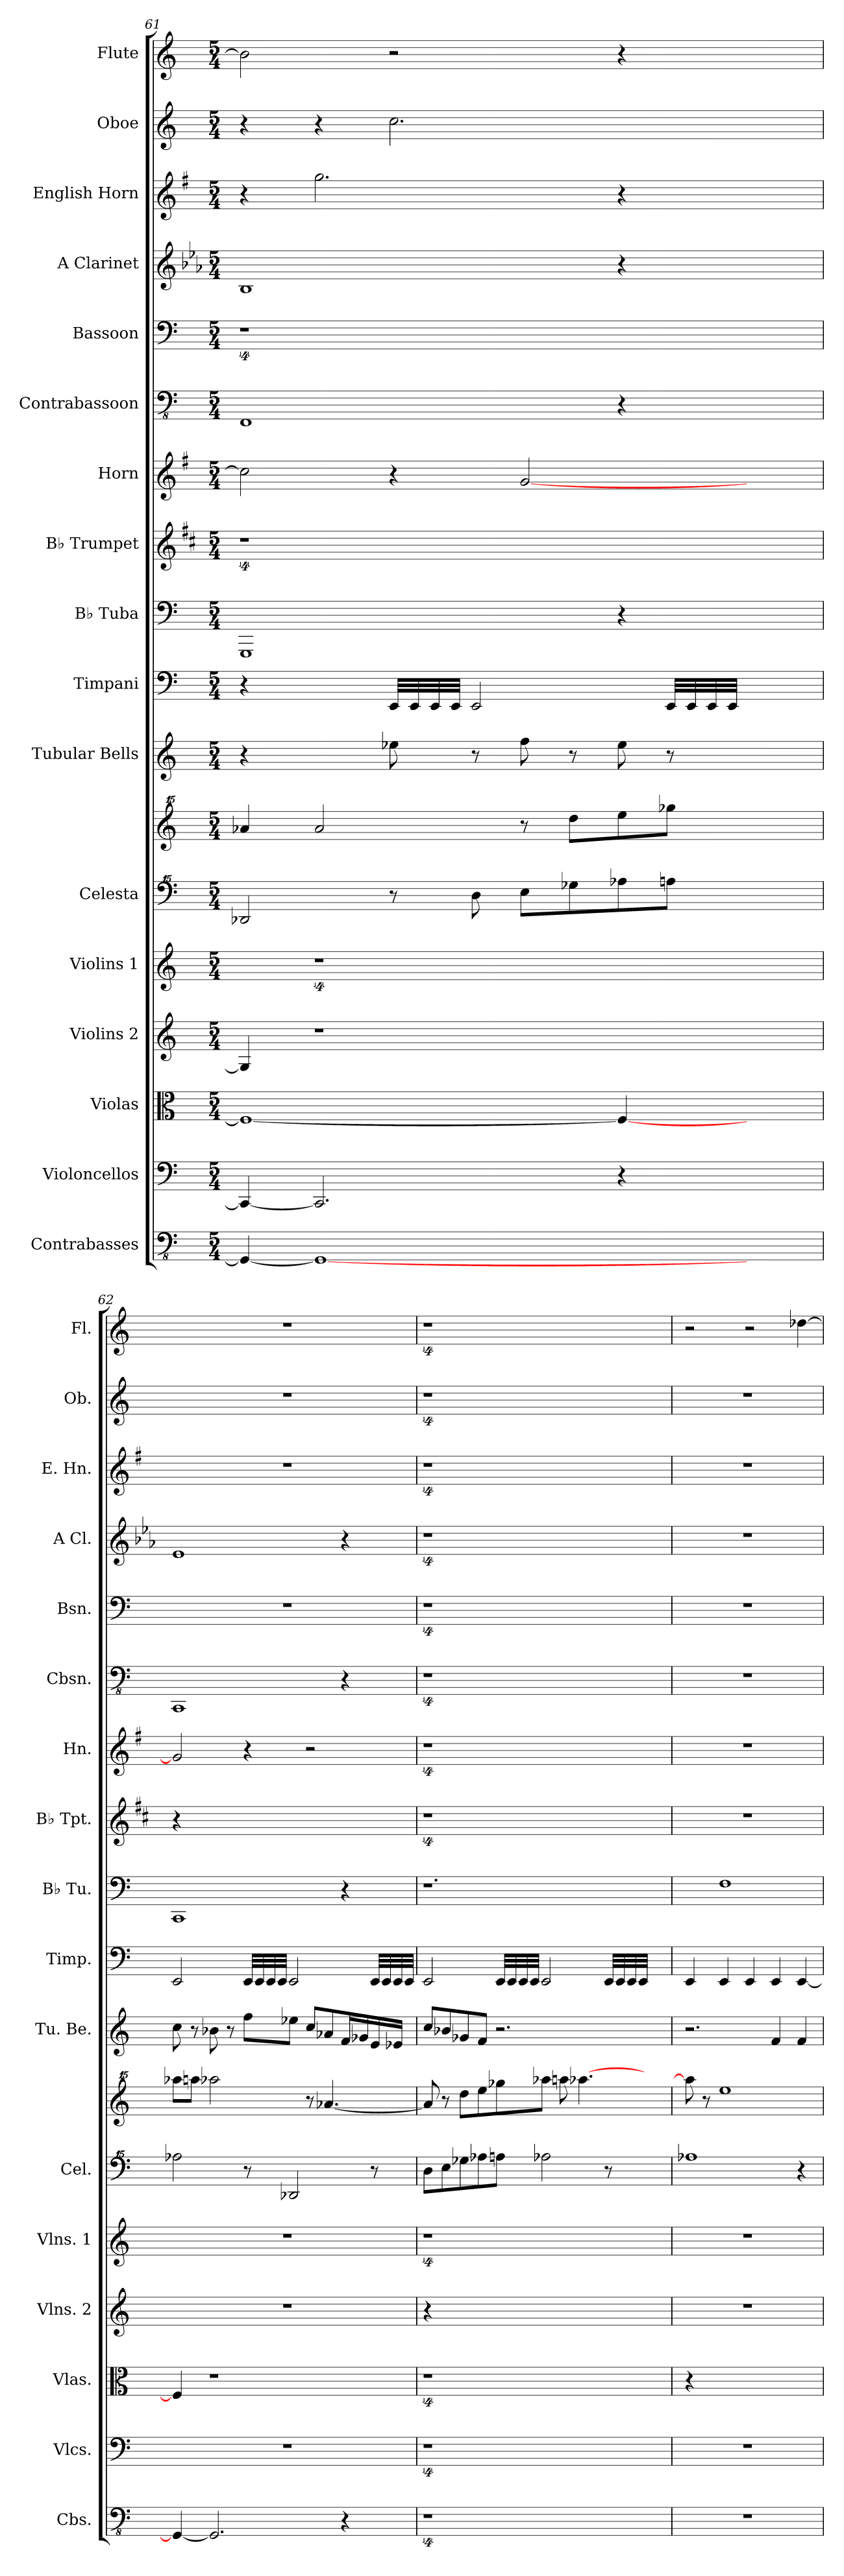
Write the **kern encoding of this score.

**kern	**kern	**kern	**kern	**kern	**kern	**kern	**kern	**kern	**kern	**kern	**kern	**kern	**kern	**kern	**kern	**kern	**kern
*part17	*part16	*part15	*part14	*part13	*part12	*part12	*part11	*part10	*part9	*part8	*part7	*part6	*part5	*part4	*part3	*part2	*part1
*staff18	*staff17	*staff16	*staff15	*staff14	*staff13	*staff12	*staff11	*staff10	*staff9	*staff8	*staff7	*staff6	*staff5	*staff4	*staff3	*staff2	*staff1
*I"Contrabasses	*I"Violoncellos	*I"Violas	*I"Violins 2	*I"Violins 1	*I"Celesta	*	*I"Tubular Bells	*I"Timpani	*I"B♭ Tuba	*I"B♭ Trumpet	*I"Horn	*I"Contrabassoon	*I"Bassoon	*I"A Clarinet	*I"English Horn	*I"Oboe	*I"Flute
*I'Cbs.	*I'Vlcs.	*I'Vlas.	*I'Vlns. 2	*I'Vlns. 1	*I'Cel.	*	*I'Tu. Be.	*I'Timp.	*I'B♭ Tu.	*I'B♭ Tpt.	*I'Hn.	*I'Cbsn.	*I'Bsn.	*I'A Cl.	*I'E. Hn.	*I'Ob.	*I'Fl.
*clefFv4	*clefF4	*clefC3	*clefG2	*clefG2	*clefF^^4	*clefG^^2	*clefG2	*clefF4	*clefF4	*clefG2	*clefG2	*clefFv4	*clefF4	*clefG2	*clefG2	*clefG2	*clefG2
*	*	*	*	*	*	*	*	*	*	*ITrd1c2	*ITrd4c7	*ITrd7c12	*	*ITrd2c3	*ITrd4c7	*	*
*k[]	*k[]	*k[]	*k[]	*k[]	*k[]	*k[]	*k[]	*k[]	*k[]	*k[]	*k[]	*k[]	*k[]	*k[]	*k[]	*k[]	*k[]
*C:	*C:	*C:	*C:	*C:	*C:	*C:	*C:	*C:	*C:	*C:	*C:	*C:	*C:	*C:	*C:	*C:	*C:
*M5/4	*M5/4	*M5/4	*M5/4	*M5/4	*M5/4	*M5/4	*M5/4	*M5/4	*M5/4	*M5/4	*M5/4	*M5/4	*M5/4	*M5/4	*M5/4	*M5/4	*M5/4
=61	=61	=61	=61	=61	=61	=61	=61	=61	=61	=61	=61	=61	=61	=61	=61	=61	=61
4GGG/_	4CC/_	1F_	4G/]	4ryy	2d-X/	4aaa-X/	4r	4r	1GGG	4%5r	2f\]	1FFFF	4%5r	1G	4r	4r	2b-\]
1GGG_	2.CC/]	.	1r	4%5r	.	2aaa-/	4ryy	4ryy	.	.	.	.	.	.	2.cc\	4r	.
.	.	.	.	.	8r	.	8ee-X\	32EE/LLL	.	.	4r	.	.	.	.	2.cc\	2r
.	.	.	.	.	.	.	.	32EE/	.	.	.	.	.	.	.	.	.
.	.	.	.	.	.	.	.	32EE/	.	.	.	.	.	.	.	.	.
.	.	.	.	.	.	.	.	32EE/JJJ	.	.	.	.	.	.	.	.	.
.	.	.	.	.	8dd\	.	8r	2EE/	.	.	.	.	.	.	.	.	.
.	.	.	.	.	8ee\L	8r	8ff\	.	.	.	[2c/	.	.	.	.	.	.
.	.	.	.	.	8gg-X\	8dddd\L	8r	.	.	.	.	.	.	.	.	.	.
.	4r	4F/_	.	.	8aa-X\	8eeee\	8ee-\	.	4r	.	.	4r	.	4r	4r	.	4r
.	.	.	.	.	8aan\J	8gggg-X\J	8r	32EE/LLL	.	.	.	.	.	.	.	.	.
.	.	.	.	.	.	.	.	32EE/	.	.	.	.	.	.	.	.	.
.	.	.	.	.	.	.	.	32EE/	.	.	.	.	.	.	.	.	.
.	.	.	.	.	.	.	.	32EE/JJJ	.	.	.	.	.	.	.	.	.
4ryy	4ryy	4ryy	4ryy	.	4ryy	4ryy	4ryy	4ryy	4ryy	4ryy	4ryy	4ryy	4ryy	4ryy	4ryy	4ryy	4ryy
!!LO:PB:g=z
=62	=62	=62	=62	=62	=62	=62	=62	=62	=62	=62	=62	=62	=62	=62	=62	=62	=62
4GGG/_	4%5r	4F/]	4%5r	4%5r	2aa-X\	8aaaa-X\L	8cc\	2EE/	1CC	4r	2c/]	1CCCC	4%5r	1c	4%5r	4%5r	4%5r
.	.	.	.	.	.	8aaaan\J	8r	.	.	.	.	.	.	.	.	.	.
2.GGG/]	.	1r	.	.	.	2aaaa-X\	8b-X\	.	.	1ryy	.	.	.	.	.	.	.
.	.	.	.	.	.	.	8r	.	.	.	.	.	.	.	.	.	.
.	.	.	.	.	8r	.	8ff\L	32EE/LLL	.	.	4r	.	.	.	.	.	.
.	.	.	.	.	.	.	.	32EE/	.	.	.	.	.	.	.	.	.
.	.	.	.	.	.	.	.	32EE/	.	.	.	.	.	.	.	.	.
.	.	.	.	.	.	.	.	32EE/JJJ	.	.	.	.	.	.	.	.	.
.	.	.	.	.	2d-X/	.	8ee-X\J	2EE/	.	.	.	.	.	.	.	.	.
.	.	.	.	.	.	8r	8cc/L	.	.	.	2r	.	.	.	.	.	.
.	.	.	.	.	.	[4.aaa-X/	8a-X/	.	.	.	.	.	.	.	.	.	.
4r	.	.	.	.	.	.	16f/L	.	4r	.	.	4r	.	4r	.	.	.
.	.	.	.	.	.	.	16g-X/	.	.	.	.	.	.	.	.	.	.
.	.	.	.	.	8r	.	16e/	32EE/LLL	.	.	.	.	.	.	.	.	.
.	.	.	.	.	.	.	.	32EE/	.	.	.	.	.	.	.	.	.
.	.	.	.	.	.	.	16e-X/JJ	32EE/	.	.	.	.	.	.	.	.	.
.	.	.	.	.	.	.	.	32EE/JJJ	.	.	.	.	.	.	.	.	.
=63	=63	=63	=63	=63	=63	=63	=63	=63	=63	=63	=63	=63	=63	=63	=63	=63	=63
4%5r	4%5r	4%5r	4r	4%5r	8dd\L	8aaa-/]	8cc/L	2EE/	1.r	4%5r	4%5r	4%5r	4%5r	4%5r	4%5r	4%5r	4%5r
.	.	.	.	.	8ee\	8r	8b-X/	.	.	.	.	.	.	.	.	.	.
.	.	.	1ryy	.	8gg-X\	8dddd\L	8g-X/	.	.	.	.	.	.	.	.	.	.
.	.	.	.	.	8aa-X\	8eeee\	8f/J	.	.	.	.	.	.	.	.	.	.
.	.	.	.	.	8aan\J	8gggg-X\	2.r	32EE/LLL	.	.	.	.	.	.	.	.	.
.	.	.	.	.	.	.	.	32EE/	.	.	.	.	.	.	.	.	.
.	.	.	.	.	.	.	.	32EE/	.	.	.	.	.	.	.	.	.
.	.	.	.	.	.	.	.	32EE/JJJ	.	.	.	.	.	.	.	.	.
.	.	.	.	.	2aa-X\	8aaaa-X\J	.	2EE/	.	.	.	.	.	.	.	.	.
.	.	.	.	.	.	8aaaan\	.	.	.	.	.	.	.	.	.	.	.
.	.	.	.	.	.	[4.aaaa-X\	.	.	.	.	.	.	.	.	.	.	.
.	.	.	.	.	8r	.	.	32EE/LLL	.	.	.	.	.	.	.	.	.
.	.	.	.	.	.	.	.	32EE/	.	.	.	.	.	.	.	.	.
.	.	.	.	.	.	.	.	32EE/	.	.	.	.	.	.	.	.	.
.	.	.	.	.	.	.	.	32EE/JJJ	.	.	.	.	.	.	.	.	.
4ryy	4ryy	4ryy	4ryy	4ryy	4ryy	4ryy	4ryy	4ryy	.	4ryy	4ryy	4ryy	4ryy	4ryy	4ryy	4ryy	4ryy
!!LO:PB:g=z
=64	=64	=64	=64	=64	=64	=64	=64	=64	=64	=64	=64	=64	=64	=64	=64	=64	=64
4%5r	4%5r	4r	4%5r	4%5r	1aa-X	8aaaa-\]	2.r	4EE/	4ryy	4%5r	4%5r	4%5r	4%5r	4%5r	4%5r	4%5r	2r
.	.	.	.	.	.	8r	.	.	.	.	.	.	.	.	.	.	.
.	.	1ryy	.	.	.	1eeee	.	4EE/	1F	.	.	.	.	.	.	.	.
.	.	.	.	.	.	.	.	4EE/	.	.	.	.	.	.	.	.	2r
.	.	.	.	.	.	.	4f/	4EE/	.	.	.	.	.	.	.	.	.
.	.	.	.	.	4r	.	4f/	[4EE/	.	.	.	.	.	.	.	.	[4dd-X\
=	=	=	=	=	=	=	=	=	=	=	=	=	=	=	=	=	=
*-	*-	*-	*-	*-	*-	*-	*-	*-	*-	*-	*-	*-	*-	*-	*-	*-	*-
